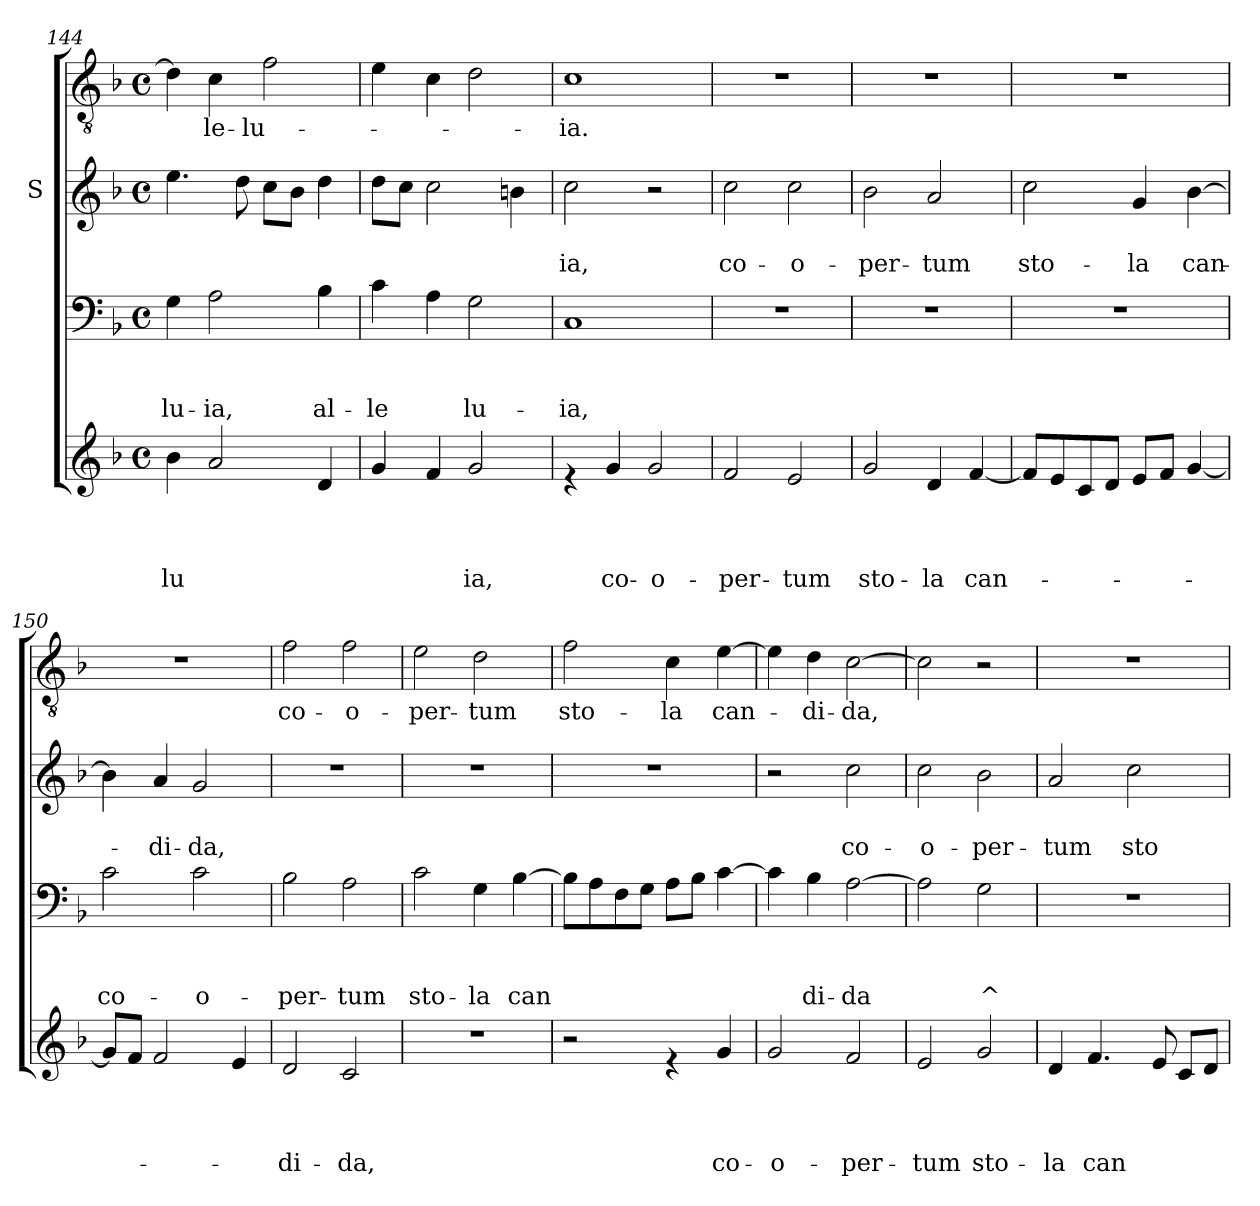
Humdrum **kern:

**kern	**text	**text	**text	**text	**kern	**text	**text	**text	**kern	**text	**text	**kern	**text
*part4	*part4	*part4	*part4	*part4	*part3	*part3	*part3	*part3	*part2	*part2	*part2	*part1	*part1
*staff4	*staff4	*staff4	*staff4	*staff4	*staff3	*staff3	*staff3	*staff3	*staff2	*staff2	*staff2	*staff1	*staff1
*	*	*	*	*	*	*	*	*	*I"S	*	*	*	*
*clefG2	*	*	*	*	*clefF4	*	*	*	*clefG2	*	*	*clefGv2	*
*k[b-]	*	*	*	*	*k[b-]	*	*	*	*k[b-]	*	*	*k[b-]	*
*F:	*	*	*	*	*F:	*	*	*	*F:	*	*	*F:	*
*M4/4	*	*	*	*	*M4/4	*	*	*	*M4/4	*	*	*M4/4	*
*met(c)	*	*	*	*	*met(c)	*	*	*	*met(c)	*	*	*met(c)	*
=144	=144	=144	=144	=144	=144	=144	=144	=144	=144	=144	=144	=144	=144
!	!	!	!	!LO:LY:b	!	!	!	!LO:LY:b	!	!	!	!	!
4b-\	.	.	.	-lu	4G\	.	.	lu-	4.ee\	.	.	4d\]	.
!	!	!	!	!	!	!	!	!LO:LY:b	!	!	!	!	!LO:LY:b
2a/	.	.	.	.	2A\	.	.	-ia,	.	.	.	4c\	-le-
.	.	.	.	.	.	.	.	.	8dd\	.	.	.	.
!	!	!	!	!	!	!	!	!	!	!	!	!	!LO:LY:b
.	.	.	.	.	.	.	.	.	8cc\L	.	.	2f\	-lu-
.	.	.	.	.	.	.	.	.	8b-\J	.	.	.	.
!	!	!	!	!	!	!	!	!LO:LY:b	!	!	!	!	!
4d/	.	.	.	.	4B-\	.	.	al-	4dd\	.	.	.	.
=145	=145	=145	=145	=145	=145	=145	=145	=145	=145	=145	=145	=145	=145
!	!	!	!	!	!	!	!	!LO:LY:b	!	!	!	!	!
4g/	.	.	.	.	4c\	.	.	-le	8dd\L	.	.	4e\	.
.	.	.	.	.	.	.	.	.	8cc\J	.	.	.	.
4f/	.	.	.	.	4A\	.	.	.	2cc\	.	.	4c\	.
!	!	!	!	!LO:LY:b	!	!	!	!LO:LY:b	!	!	!	!	!
2g/	.	.	.	ia,	2G\	.	.	lu-	.	.	.	2d\	.
.	.	.	.	.	.	.	.	.	4bn\	.	.	.	.
=146	=146	=146	=146	=146	=146	=146	=146	=146	=146	=146	=146	=146	=146
!	!	!	!	!	!	!	!	!LO:LY:b	!	!	!LO:LY:b	!	!LO:LY:b
4re	.	.	.	.	1C	.	.	-ia,	2cc\	.	-ia,	1c	-ia.
!	!	!	!	!LO:LY:b	!	!	!	!	!	!	!	!	!
4g/	.	.	.	co-	.	.	.	.	.	.	.	.	.
!	!	!	!	!LO:LY:b	!	!	!	!	!	!	!	!	!
2g/	.	.	.	-o-	.	.	.	.	2r	.	.	.	.
!!LO:PB:g=z
=147	=147	=147	=147	=147	=147	=147	=147	=147	=147	=147	=147	=147	=147
!	!	!	!	!LO:LY:b	!	!	!	!	!	!	!LO:LY:b	!	!
2f/	.	.	.	-per-	1r	.	.	.	2cc\	.	co-	1r	.
!	!	!	!	!LO:LY:b	!	!	!	!	!	!	!LO:LY:b	!	!
2e/	.	.	.	-tum	.	.	.	.	2cc\	.	-o-	.	.
=148	=148	=148	=148	=148	=148	=148	=148	=148	=148	=148	=148	=148	=148
!	!	!	!	!LO:LY:b	!	!	!	!	!	!	!LO:LY:b	!	!
2g/	.	.	.	sto-	1r	.	.	.	2b-\	.	-per-	1r	.
!	!	!	!	!LO:LY:b	!	!	!	!	!	!	!LO:LY:b	!	!
4d/	.	.	.	-la	.	.	.	.	2a/	.	-tum	.	.
!	!	!	!	!LO:LY:b	!	!	!	!	!	!	!	!	!
[<4f/	.	.	.	can-	.	.	.	.	.	.	.	.	.
=149	=149	=149	=149	=149	=149	=149	=149	=149	=149	=149	=149	=149	=149
!	!	!	!	!	!	!	!	!	!	!	!LO:LY:b	!	!
8f/L]	.	.	.	.	1r	.	.	.	2cc\	.	sto-	1r	.
8e/	.	.	.	.	.	.	.	.	.	.	.	.	.
8c/	.	.	.	.	.	.	.	.	.	.	.	.	.
8d/J	.	.	.	.	.	.	.	.	.	.	.	.	.
!	!	!	!	!	!	!	!	!	!	!	!LO:LY:b	!	!
8e/L	.	.	.	.	.	.	.	.	4g/	.	-la	.	.
8f/J	.	.	.	.	.	.	.	.	.	.	.	.	.
!	!	!	!	!	!	!	!	!	!	!	!LO:LY:b	!	!
[<4g/	.	.	.	.	.	.	.	.	[>4b-\	.	can-	.	.
=150	=150	=150	=150	=150	=150	=150	=150	=150	=150	=150	=150	=150	=150
!	!	!	!	!	!	!	!	!LO:LY:b	!	!	!	!	!
8g/L]	.	.	.	.	2c\	.	.	co-	4b-\]	.	.	1r	.
8f/J	.	.	.	.	.	.	.	.	.	.	.	.	.
!	!	!	!	!	!	!	!	!	!	!	!LO:LY:b	!	!
2f/	.	.	.	.	.	.	.	.	4a/	.	-di-	.	.
!	!	!	!	!	!	!	!	!LO:LY:b	!	!	!LO:LY:b	!	!
.	.	.	.	.	2c\	.	.	-o-	2g/	.	-da,	.	.
4e/	.	.	.	.	.	.	.	.	.	.	.	.	.
=151	=151	=151	=151	=151	=151	=151	=151	=151	=151	=151	=151	=151	=151
!	!	!	!	!LO:LY:b	!	!	!	!LO:LY:b	!	!	!	!	!LO:LY:b
2d/	.	.	.	-di-	2B-\	.	.	-per-	1r	.	.	2f\	co-
!	!	!	!	!LO:LY:b	!	!	!	!LO:LY:b	!	!	!	!	!LO:LY:b
2c/	.	.	.	-da,	2A\	.	.	-tum	.	.	.	2f\	-o-
=152	=152	=152	=152	=152	=152	=152	=152	=152	=152	=152	=152	=152	=152
!	!	!	!	!	!	!	!	!LO:LY:b	!	!	!	!	!LO:LY:b
1r	.	.	.	.	2c\	.	.	sto-	1r	.	.	2e\	-per-
!	!	!	!	!	!	!	!	!LO:LY:b	!	!	!	!	!LO:LY:b
.	.	.	.	.	4G\	.	.	-la	.	.	.	2d\	-tum
!	!	!	!	!	!	!	!	!LO:LY:b	!	!	!	!	!
.	.	.	.	.	[>4B-\	.	.	can	.	.	.	.	.
!!LO:LB:g=z
=153	=153	=153	=153	=153	=153	=153	=153	=153	=153	=153	=153	=153	=153
!	!	!	!	!	!	!	!	!	!	!	!	!	!LO:LY:b
2r	.	.	.	.	8B-\L]	.	.	.	1r	.	.	2f\	sto-
.	.	.	.	.	8A\	.	.	.	.	.	.	.	.
.	.	.	.	.	8F\	.	.	.	.	.	.	.	.
.	.	.	.	.	8G\J	.	.	.	.	.	.	.	.
!	!	!	!	!	!	!	!	!	!	!	!	!	!LO:LY:b
4re	.	.	.	.	8A\L	.	.	.	.	.	.	4c\	-la
.	.	.	.	.	8B-\J	.	.	.	.	.	.	.	.
!	!	!	!	!LO:LY:b	!	!	!	!	!	!	!	!	!LO:LY:b
4g/	.	.	.	co-	[>4c\	.	.	.	.	.	.	[>4e\	can-
=154	=154	=154	=154	=154	=154	=154	=154	=154	=154	=154	=154	=154	=154
!	!	!	!	!LO:LY:b	!	!	!	!	!	!	!	!	!
2g/	.	.	.	-o-	4c\]	.	.	.	2r	.	.	4e\]	.
!	!	!	!	!	!	!	!	!LO:LY:b	!	!	!	!	!LO:LY:b
.	.	.	.	.	4B-\	.	.	di-	.	.	.	4d\	-di-
!	!	!	!	!LO:LY:b	!	!	!	!LO:LY:b	!	!	!LO:LY:b	!	!LO:LY:b
2f/	.	.	.	-per-	[>2A\	.	.	-da	2cc\	.	co-	[>2c\	-da,
=155	=155	=155	=155	=155	=155	=155	=155	=155	=155	=155	=155	=155	=155
!	!	!	!	!LO:LY:b	!	!	!	!	!	!	!LO:LY:b	!	!
2e/	.	.	.	-tum	2A\]	.	.	.	2cc\	.	-o-	2c\]	.
!	!	!	!	!LO:LY:b	!	!	!	!LO:LY:b	!	!	!LO:LY:b	!	!
2g/	.	.	.	sto-	2G\	.	.	^	2b-\	.	-per-	2r	.
=156	=156	=156	=156	=156	=156	=156	=156	=156	=156	=156	=156	=156	=156
!	!	!	!	!LO:LY:b	!	!	!	!	!	!	!LO:LY:b	!	!
4d/	.	.	.	-la	1r	.	.	.	2a/	.	-tum	1r	.
!	!	!	!	!LO:LY:b	!	!	!	!	!	!	!	!	!
4.f/	.	.	.	can	.	.	.	.	.	.	.	.	.
!	!	!	!	!	!	!	!	!	!	!	!LO:LY:b	!	!
.	.	.	.	.	.	.	.	.	2cc\	.	sto-	.	.
8e/	.	.	.	.	.	.	.	.	.	.	.	.	.
8c/L	.	.	.	.	.	.	.	.	.	.	.	.	.
8d/J	.	.	.	.	.	.	.	.	.	.	.	.	.
=	=	=	=	=	=	=	=	=	=	=	=	=	=
*-	*-	*-	*-	*-	*-	*-	*-	*-	*-	*-	*-	*-	*-
